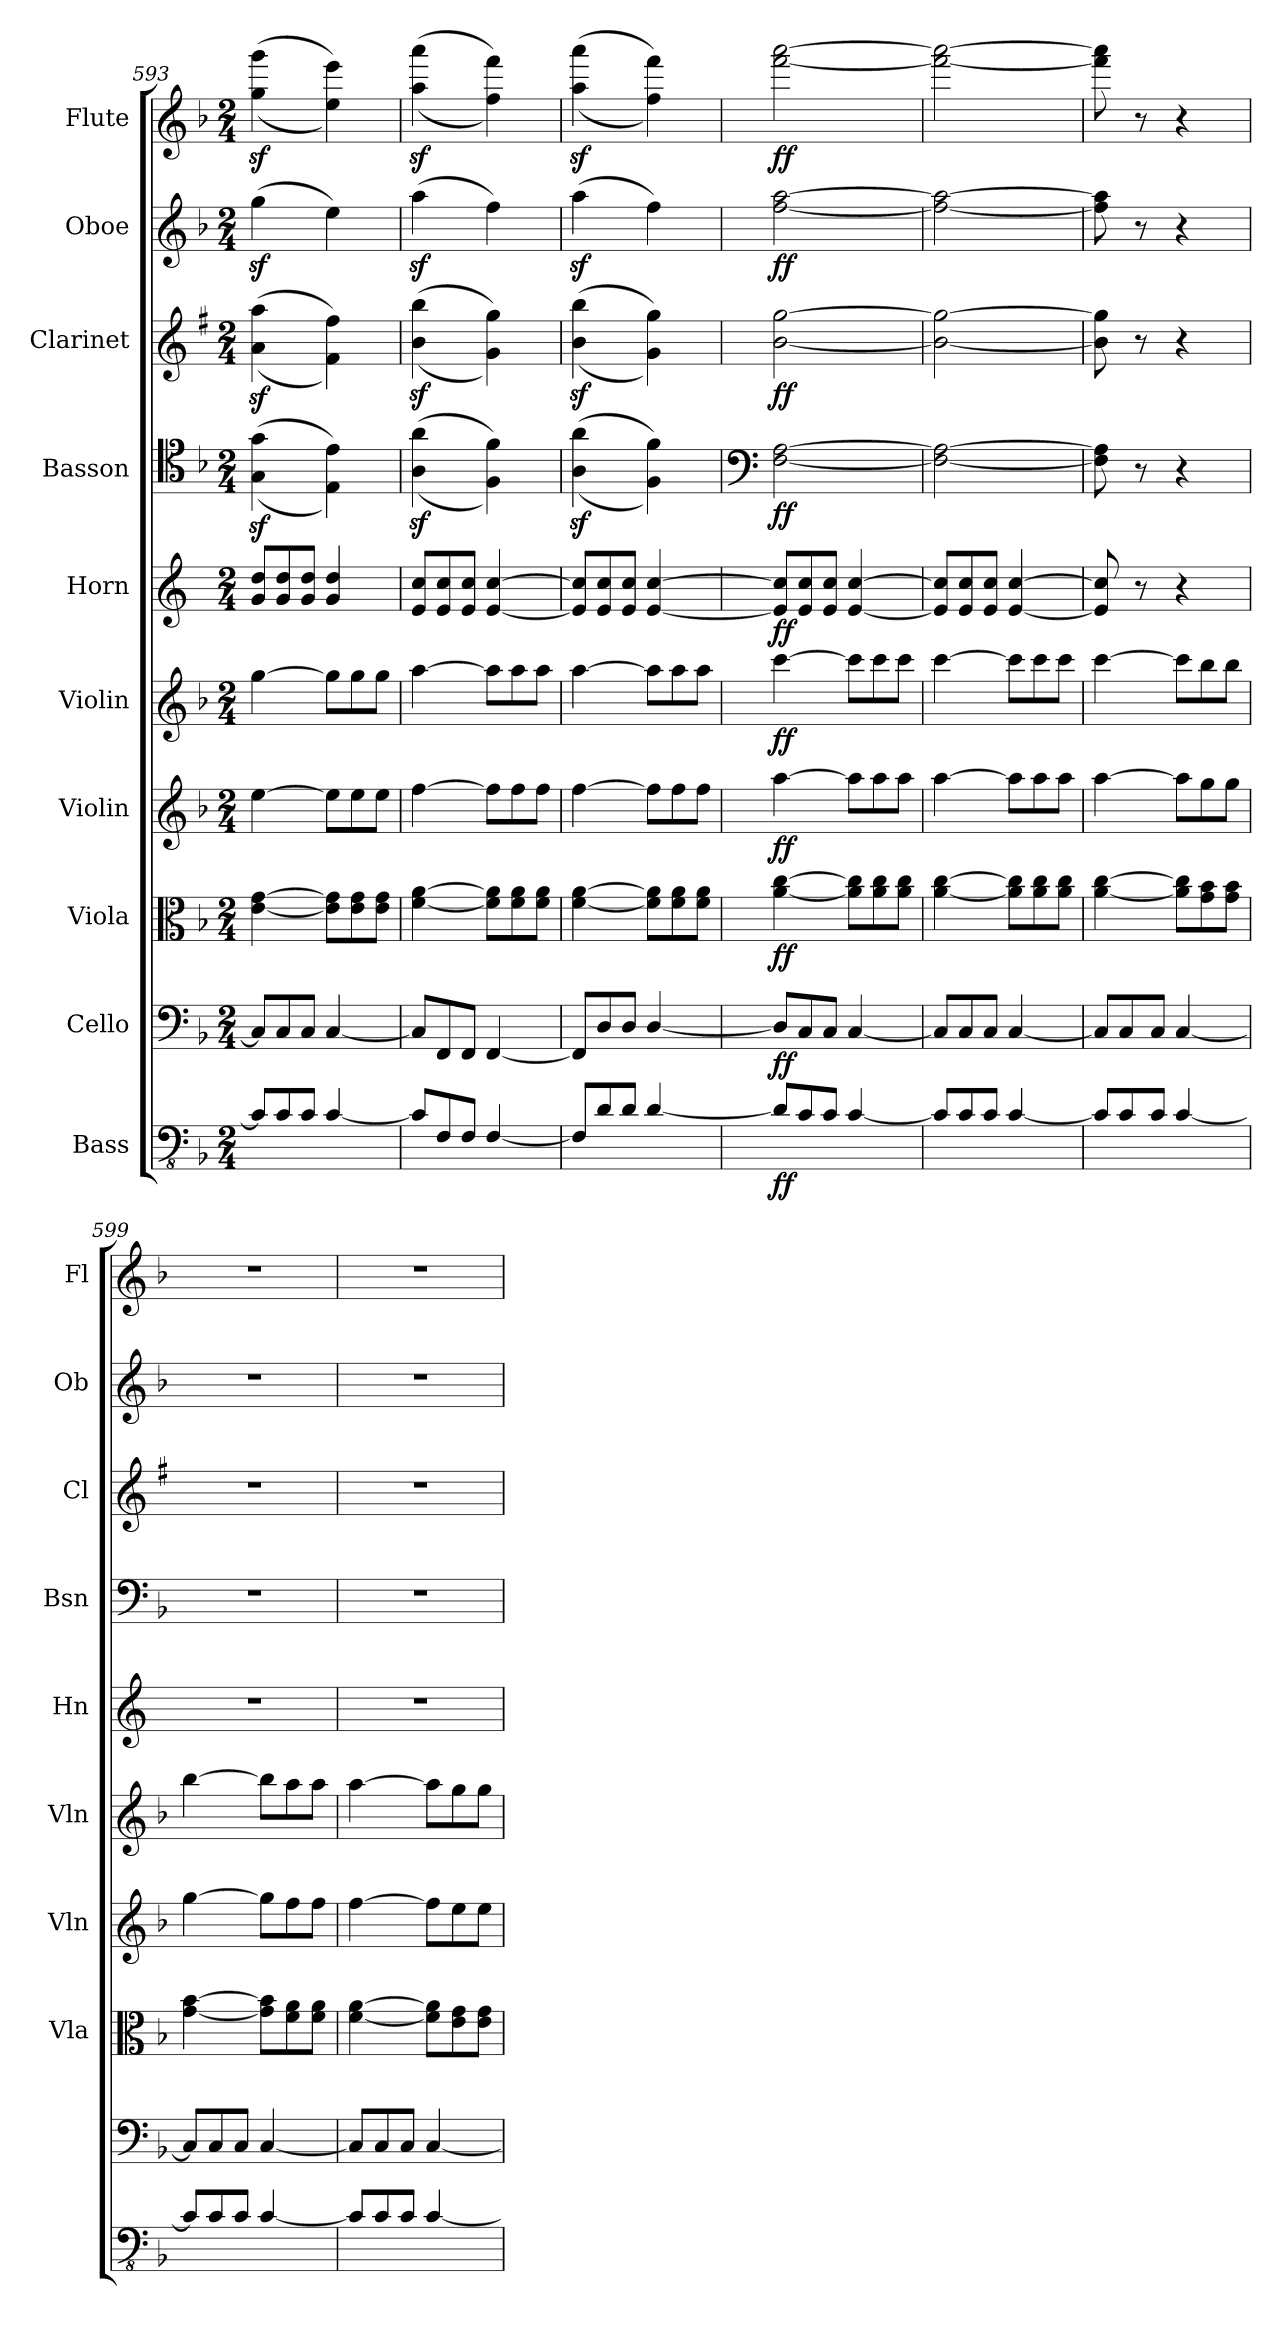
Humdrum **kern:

**kern	**dynam	**kern	**dynam	**kern	**dynam	**kern	**dynam	**kern	**dynam	**kern	**dynam	**kern	**dynam	**kern	**dynam	**kern	**dynam	**kern	**dynam
*part10	*part10	*part9	*part9	*part8	*part8	*part7	*part7	*part6	*part6	*part5	*part5	*part4	*part4	*part3	*part3	*part2	*part2	*part1	*part1
*staff10	*staff10	*staff9	*staff9	*staff8	*staff8	*staff7	*staff7	*staff6	*staff6	*staff5	*staff5	*staff4	*staff4	*staff3	*staff3	*staff2	*staff2	*staff1	*staff1
*I"Bass	*	*I"Cello	*	*I"Viola	*	*I"Violin	*	*I"Violin	*	*I"Horn	*	*I"Basson	*	*I"Clarinet	*	*I"Oboe	*	*I"Flute	*
*	*	*	*	*I'Vla	*	*I'Vln	*	*I'Vln	*	*I'Hn	*	*I'Bsn	*	*I'Cl	*	*I'Ob	*	*I'Fl	*
*clefFv4	*	*clefF4	*	*clefC3	*	*clefG2	*	*clefG2	*	*clefG2	*	*clefC4	*	*clefG2	*	*clefG2	*	*clefG2	*
*ITrd7c12	*	*	*	*	*	*	*	*	*	*ITrd4c7	*	*	*	*ITrd1c2	*	*	*	*	*
*k[b-]	*	*k[b-]	*	*k[b-]	*	*k[b-]	*	*k[b-]	*	*k[b-]	*	*k[b-]	*	*k[b-]	*	*k[b-]	*	*k[b-]	*
*M2/4	*	*M2/4	*	*M2/4	*	*M2/4	*	*M2/4	*	*M2/4	*	*M2/4	*	*M2/4	*	*M2/4	*	*M2/4	*
*Xtuplet	*	*Xtuplet	*	*	*	*	*	*	*	*Xtuplet	*	*	*	*	*	*	*	*	*
=593	=593	=593	=593	=593	=593	=593	=593	=593	=593	=593	=593	=593	=593	=593	=593	=593	=593	=593	=593
12CC/L]	.	12C/L]	.	[4e\ [4g\	.	[4ee\	.	[4gg\	.	12c/ 12g/L	.	(<(>4G\z< 4g\z<	.	(<(>4g\z< 4gg\z<	.	(>4ggz<\	.	(<(>4gg\z< 4ggg\z<	.
12CC/	.	12C/	.	.	.	.	.	.	.	12c/ 12g/	.	.	.	.	.	.	.	.	.
12CC/J	.	12C/J	.	.	.	.	.	.	.	12c/ 12g/J	.	.	.	.	.	.	.	.	.
*	*	*	*	*Xtuplet	*	*Xtuplet	*	*Xtuplet	*	*	*	*	*	*	*	*	*	*	*
[4CC/	.	[4C/	.	12e\] 12g\]L	.	12ee\L]	.	12gg\L]	.	4c/ 4g/	.	4E\ 4e\))	.	4e\ 4ee\))	.	4ee\)	.	4ee\ 4eee\))	.
.	.	.	.	12e\ 12g\	.	12ee\	.	12gg\	.	.	.	.	.	.	.	.	.	.	.
.	.	.	.	12e\ 12g\J	.	12ee\J	.	12gg\J	.	.	.	.	.	.	.	.	.	.	.
!!LO:PB:g=z
=594	=594	=594	=594	=594	=594	=594	=594	=594	=594	=594	=594	=594	=594	=594	=594	=594	=594	=594	=594
12CC/L]	.	12C/L]	.	[4f\ [4a\	.	[4ff\	.	[4aa\	.	12A/ 12f/L	.	(<(>4A\z< 4a\z<	.	(<(>4a\z< 4aa\z<	.	(>4aaz<\	.	(<(>4aa\z< 4aaa\z<	.
12FFF/	.	12FF/	.	.	.	.	.	.	.	12A/ 12f/	.	.	.	.	.	.	.	.	.
12FFF/J	.	12FF/J	.	.	.	.	.	.	.	12A/ 12f/J	.	.	.	.	.	.	.	.	.
[4FFF/	.	[4FF/	.	12f\] 12a\]L	.	12ff\L]	.	12aa\L]	.	[4A/ [4f/	.	4F\ 4f\))	.	4f\ 4ff\))	.	4ff\)	.	4ff\ 4fff\))	.
.	.	.	.	12f\ 12a\	.	12ff\	.	12aa\	.	.	.	.	.	.	.	.	.	.	.
.	.	.	.	12f\ 12a\J	.	12ff\J	.	12aa\J	.	.	.	.	.	.	.	.	.	.	.
=595	=595	=595	=595	=595	=595	=595	=595	=595	=595	=595	=595	=595	=595	=595	=595	=595	=595	=595	=595
12FFF/L]	.	12FF/L]	.	[4f\ [4a\	.	[4ff\	.	[4aa\	.	12A/] 12f/]L	.	(<(>4A\z< 4a\z<	.	(<(>4a\z< 4aa\z<	.	(>4aaz<\	.	(<(>4aa\z< 4aaa\z<	.
12DD/	.	12D/	.	.	.	.	.	.	.	12A/ 12f/	.	.	.	.	.	.	.	.	.
12DD/J	.	12D/J	.	.	.	.	.	.	.	12A/ 12f/J	.	.	.	.	.	.	.	.	.
[4DD/	.	[4D/	.	12f\] 12a\]L	.	12ff\L]	.	12aa\L]	.	[4A/ [4f/	.	4F\ 4f\))	.	4f\ 4ff\))	.	4ff\)	.	4ff\ 4fff\))	.
.	.	.	.	12f\ 12a\	.	12ff\	.	12aa\	.	.	.	.	.	.	.	.	.	.	.
.	.	.	.	12f\ 12a\J	.	12ff\J	.	12aa\J	.	.	.	.	.	.	.	.	.	.	.
=596	=596	=596	=596	=596	=596	=596	=596	=596	=596	=596	=596	=596	=596	=596	=596	=596	=596	=596	=596
*	*	*	*	*	*	*	*	*	*	*	*	*clefF4	*	*	*	*	*	*	*
!	!LO:DY:b	!	!LO:DY:b	!	!LO:DY:b	!	!LO:DY:b	!	!LO:DY:b	!	!LO:DY:b	!	!LO:DY:b	!	!LO:DY:b	!	!LO:DY:b	!	!LO:DY:b
12DD/L]	ff	12D/L]	ff	[4a\ [4cc\	ff	[4aa\	ff	[4ccc\	ff	12A/] 12f/]L	ff	[2F\ [2A\	ff	[2a\ [2ff\	ff	[2ff\ [2aa\	ff	[2fff\ [2aaa\	ff
12CC/	.	12C/	.	.	.	.	.	.	.	12A/ 12f/	.	.	.	.	.	.	.	.	.
12CC/J	.	12C/J	.	.	.	.	.	.	.	12A/ 12f/J	.	.	.	.	.	.	.	.	.
[4CC/	.	[4C/	.	12a\] 12cc\]L	.	12aa\L]	.	12ccc\L]	.	[4A/ [4f/	.	.	.	.	.	.	.	.	.
.	.	.	.	12a\ 12cc\	.	12aa\	.	12ccc\	.	.	.	.	.	.	.	.	.	.	.
.	.	.	.	12a\ 12cc\J	.	12aa\J	.	12ccc\J	.	.	.	.	.	.	.	.	.	.	.
=597	=597	=597	=597	=597	=597	=597	=597	=597	=597	=597	=597	=597	=597	=597	=597	=597	=597	=597	=597
12CC/L]	.	12C/L]	.	[4a\ [4cc\	.	[4aa\	.	[4ccc\	.	12A/] 12f/]L	.	2F\_ 2A\_	.	2a\_ 2ff\_	.	2ff\_ 2aa\_	.	2fff\_ 2aaa\_	.
12CC/	.	12C/	.	.	.	.	.	.	.	12A/ 12f/	.	.	.	.	.	.	.	.	.
12CC/J	.	12C/J	.	.	.	.	.	.	.	12A/ 12f/J	.	.	.	.	.	.	.	.	.
[4CC/	.	[4C/	.	12a\] 12cc\]L	.	12aa\L]	.	12ccc\L]	.	[4A/ [4f/	.	.	.	.	.	.	.	.	.
.	.	.	.	12a\ 12cc\	.	12aa\	.	12ccc\	.	.	.	.	.	.	.	.	.	.	.
.	.	.	.	12a\ 12cc\J	.	12aa\J	.	12ccc\J	.	.	.	.	.	.	.	.	.	.	.
=598	=598	=598	=598	=598	=598	=598	=598	=598	=598	=598	=598	=598	=598	=598	=598	=598	=598	=598	=598
12CC/L]	.	12C/L]	.	[4a\ [4cc\	.	[4aa\	.	[4ccc\	.	8A/] 8f/]	.	8F\] 8A\]	.	8a\] 8ff\]	.	8ff\] 8aa\]	.	8fff\] 8aaa\]	.
12CC/	.	12C/	.	.	.	.	.	.	.	.	.	.	.	.	.	.	.	.	.
.	.	.	.	.	.	.	.	.	.	8r	.	8r	.	8r	.	8r	.	8r	.
12CC/J	.	12C/J	.	.	.	.	.	.	.	.	.	.	.	.	.	.	.	.	.
[4CC/	.	[4C/	.	12a\] 12cc\]L	.	12aa\L]	.	12ccc\L]	.	4r	.	4r	.	4r	.	4r	.	4r	.
.	.	.	.	12g\ 12b-\	.	12gg\	.	12bb-\	.	.	.	.	.	.	.	.	.	.	.
.	.	.	.	12g\ 12b-\J	.	12gg\J	.	12bb-\J	.	.	.	.	.	.	.	.	.	.	.
=599	=599	=599	=599	=599	=599	=599	=599	=599	=599	=599	=599	=599	=599	=599	=599	=599	=599	=599	=599
12CC/L]	.	12C/L]	.	[4g\ [4b-\	.	[4gg\	.	[4bb-\	.	2r	.	2r	.	2r	.	2r	.	2r	.
12CC/	.	12C/	.	.	.	.	.	.	.	.	.	.	.	.	.	.	.	.	.
12CC/J	.	12C/J	.	.	.	.	.	.	.	.	.	.	.	.	.	.	.	.	.
[4CC/	.	[4C/	.	12g\] 12b-\]L	.	12gg\L]	.	12bb-\L]	.	.	.	.	.	.	.	.	.	.	.
.	.	.	.	12f\ 12a\	.	12ff\	.	12aa\	.	.	.	.	.	.	.	.	.	.	.
.	.	.	.	12f\ 12a\J	.	12ff\J	.	12aa\J	.	.	.	.	.	.	.	.	.	.	.
!!LO:PB:g=z
=600	=600	=600	=600	=600	=600	=600	=600	=600	=600	=600	=600	=600	=600	=600	=600	=600	=600	=600	=600
12CC/L]	.	12C/L]	.	[4f\ [4a\	.	[4ff\	.	[4aa\	.	2r	.	2r	.	2r	.	2r	.	2r	.
12CC/	.	12C/	.	.	.	.	.	.	.	.	.	.	.	.	.	.	.	.	.
12CC/J	.	12C/J	.	.	.	.	.	.	.	.	.	.	.	.	.	.	.	.	.
[4CC/	.	[4C/	.	12f\] 12a\]L	.	12ff\L]	.	12aa\L]	.	.	.	.	.	.	.	.	.	.	.
.	.	.	.	12e\ 12g\	.	12ee\	.	12gg\	.	.	.	.	.	.	.	.	.	.	.
.	.	.	.	12e\ 12g\J	.	12ee\J	.	12gg\J	.	.	.	.	.	.	.	.	.	.	.
=	=	=	=	=	=	=	=	=	=	=	=	=	=	=	=	=	=	=	=
*-	*-	*-	*-	*-	*-	*-	*-	*-	*-	*-	*-	*-	*-	*-	*-	*-	*-	*-	*-
